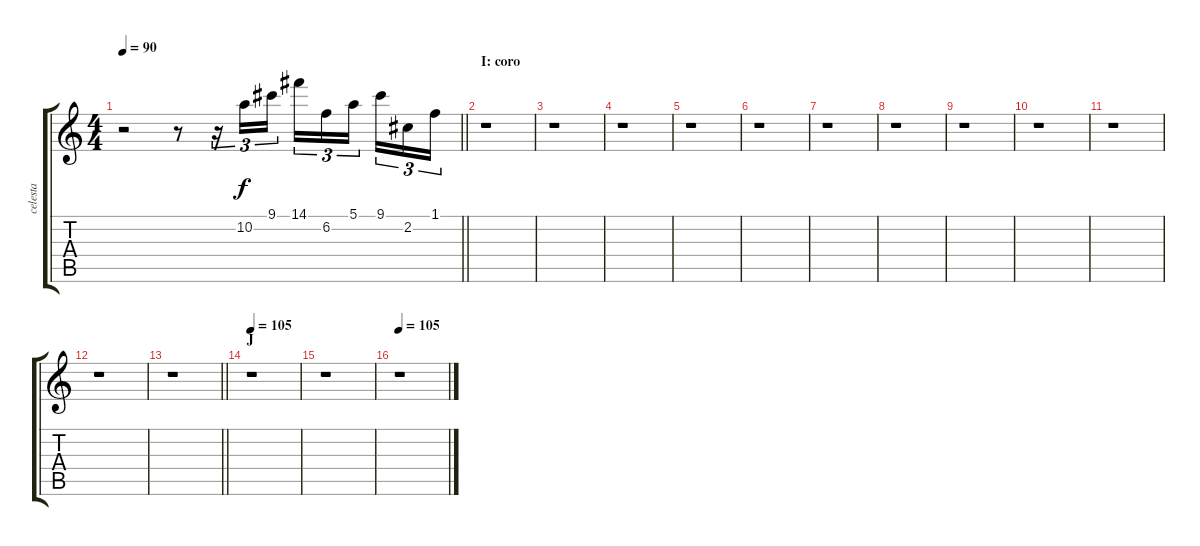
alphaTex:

\track ("celesta" "celesta") {instrument distortionguitar}
\staff {score tabs}
\tuning (E4 B3 G3 D3 A2 E2) {hide}
\ts (4 4)
\tempo 90
\clef g2
\barLineRight lightlight
\ks c
r.2{dy f volume 6 balance 0} r.8 r.16{tu (3 2)} 10.2.16{tu (3 2)} 9.1.16{tu (3 2)} 14.1.16{tu (3 2)} 6.2.16{tu (3 2)} 5.1.16{tu (3 2)} 9.1.16{tu (3 2)} 2.2.16{tu (3 2)} 1.1.16{tu (3 2)} |
\section ("" "I: coro")
r.1 |
r.1 |
r.1 |
r.1 |
r.1 |
r.1 |
r.1 |
r.1 |
r.1 |
r.1 |
r.1 |
\barLineRight lightlight
r.1 |
\section ("" "J")
\tempo 105
r.1 |
r.1 |
\tempo 105
r.1
